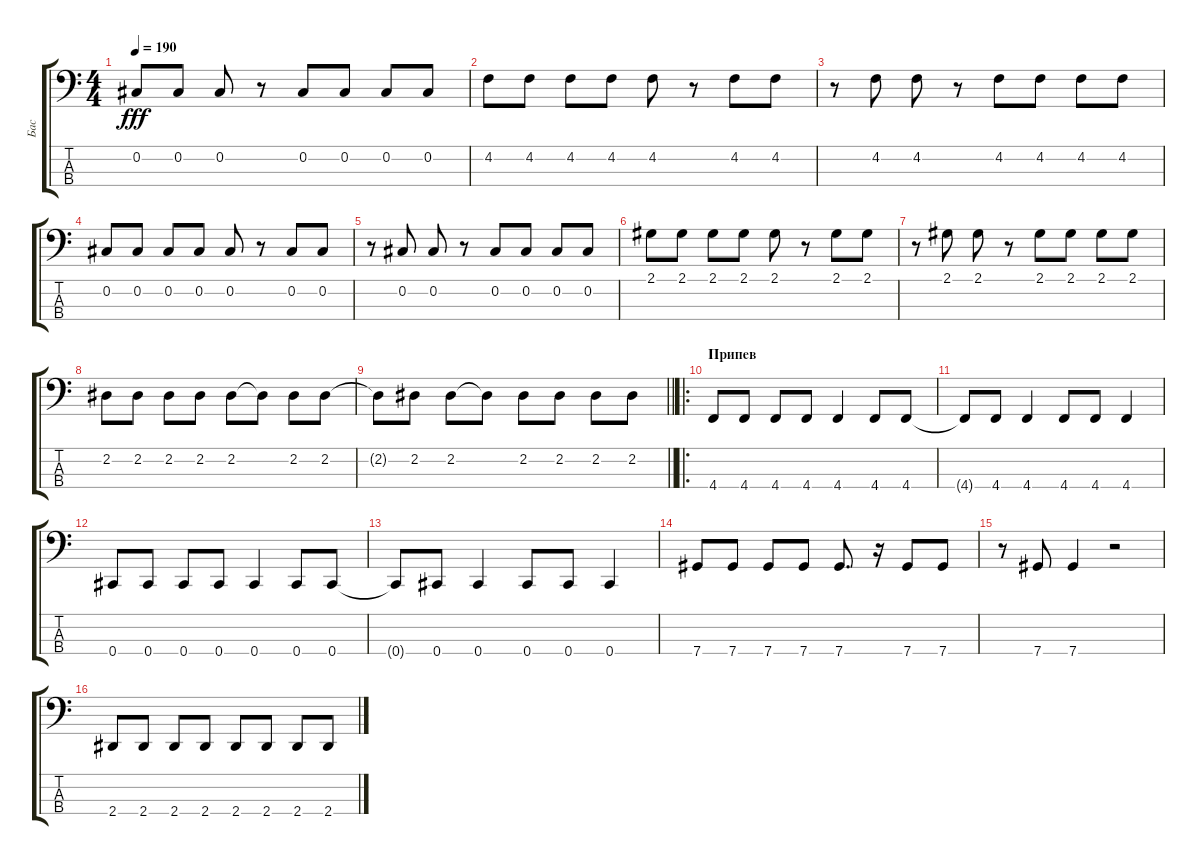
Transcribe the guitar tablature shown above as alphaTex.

\track ("Бас" "Бас") {instrument electricbassfinger}
\staff {score tabs}
\tuning (Gb2 Db2 Ab1 Db1) {hide}
\ts (4 4)
\tempo 190
\clef f4
\ks c
0.2{t}.8{dy fff} 0.2.8 0.2.8 r.8 0.2.8 0.2.8 0.2.8 0.2.8 |
4.2.8 4.2.8 4.2.8 4.2.8 4.2.8 r.8 4.2.8 4.2.8 |
r.8 4.2.8 4.2.8 r.8 4.2.8 4.2.8 4.2.8 4.2.8 |
0.2.8 0.2.8 0.2.8 0.2.8 0.2.8 r.8 0.2.8 0.2.8 |
r.8 0.2.8 0.2.8 r.8 0.2.8 0.2.8 0.2.8 0.2.8 |
2.1.8 2.1.8 2.1.8 2.1.8 2.1.8 r.8 2.1.8 2.1.8 |
r.8 2.1.8 2.1.8 r.8 2.1.8 2.1.8 2.1.8 2.1.8 |
2.2.8 2.2.8 2.2.8 2.2.8 2.2.8 2.2{t}.8 2.2.8 2.2.8 |
\barLineRight lightlight
2.2{t}.8 2.2.8 2.2.8 2.2{t}.8 2.2.8 2.2.8 2.2.8 2.2.8 |
\ro
\section ("" "Припев")
4.4.8 4.4.8 4.4.8 4.4.8 4.4.4 4.4.8 4.4.8 |
4.4{t}.8 4.4.8 4.4.4 4.4.8 4.4.8 4.4.4 |
0.4.8 0.4.8 0.4.8 0.4.8 0.4.4 0.4.8 0.4.8 |
0.4{t}.8 0.4.8 0.4.4 0.4.8 0.4.8 0.4.4 |
7.4.8 7.4.8 7.4.8 7.4.8 7.4.8{d} r.16 7.4.8 7.4.8 |
r.8 7.4.8 7.4.4 r.2 |
2.4.8 2.4.8 2.4.8 2.4.8 2.4.8 2.4.8 2.4.8 2.4.8
